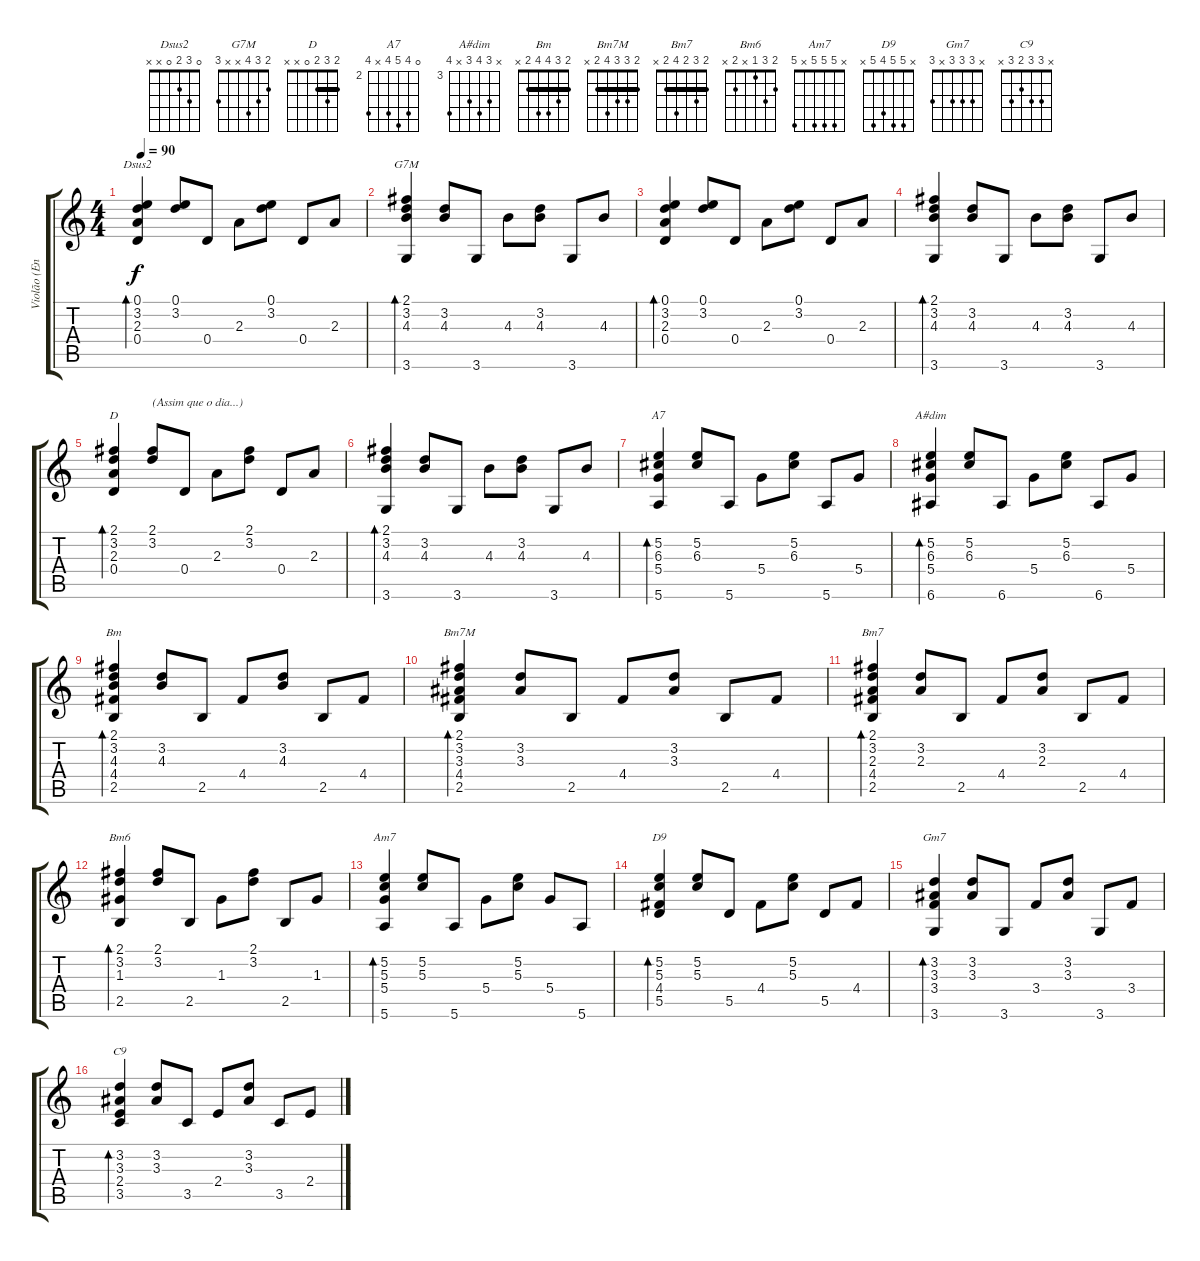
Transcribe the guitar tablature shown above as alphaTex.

\track ("Violão (Encordoamento de Aço)" "Violão (En") {instrument acousticguitarsteel bank 10}
\staff {score tabs}
\tuning (E4 B3 G3 D3 A2 E2) {hide}
\chord ("Dsus2" 0 3 2 0 x x)
\chord ("G7M" 2 3 4 x x 3)
\chord ("D" 2 3 2 0 x x) {barre 2}
\chord ("A7" 0 5 6 5 x 5) {firstfret 2}
\chord ("A#dim" x 5 6 5 x 6) {firstfret 3}
\chord ("Bm" 2 3 4 4 2 x) {barre 2}
\chord ("Bm7M" 2 3 3 4 2 x) {barre 2}
\chord ("Bm7" 2 3 2 4 2 x) {barre 2}
\chord ("Bm6" 2 3 1 x 2 x)
\chord ("Am7" x 5 5 5 x 5)
\chord ("D9" x 5 5 4 5 x)
\chord ("Gm7" x 3 3 3 x 3)
\chord ("C9" x 3 3 2 3 x)
\ts (4 4)
\tempo 90
\clef g2
\ks c
(0.1 3.2 2.3 0.4).4{bd 60 ch "Dsus2" dy f instrument acousticguitarsteel} (0.1 3.2).8 0.4.8 2.3.8 (0.1 3.2).8 0.4.8 2.3.8 |
(2.1 3.2 4.3 3.6).4{bd 60 ch "G7M"} (3.2 4.3).8 3.6.8 4.3.8 (3.2 4.3).8 3.6.8 4.3.8 |
(0.1 3.2 2.3 0.4).4{bd 60} (0.1 3.2).8 0.4.8 2.3.8 (0.1 3.2).8 0.4.8 2.3.8 |
(2.1 3.2 4.3 3.6).4{bd 60} (3.2 4.3).8 3.6.8 4.3.8 (3.2 4.3).8 3.6.8 4.3.8 |
(2.1 3.2 2.3 0.4).4{bd 60 ch "D"} (2.1 3.2).8{txt "(Assim que o dia...)"} 0.4.8 2.3.8 (2.1 3.2).8 0.4.8 2.3.8 |
(2.1 3.2 4.3 3.6).4{bd 60} (3.2 4.3).8 3.6.8 4.3.8 (3.2 4.3).8 3.6.8 4.3.8 |
(5.2 6.3 5.4 5.6).4{bd 60 ch "A7"} (5.2 6.3).8 5.6.8 5.4.8 (5.2 6.3).8 5.6.8 5.4.8 |
(5.2 6.3 5.4 6.6).4{bd 60 ch "A#dim"} (5.2 6.3).8 6.6.8 5.4.8 (5.2 6.3).8 6.6.8 5.4.8 |
(2.1 3.2 4.3 4.4 2.5).4{bd 60 ch "Bm"} (3.2 4.3).8 2.5.8 4.4.8 (3.2 4.3).8 2.5.8 4.4.8 |
(2.1 3.2 3.3 4.4 2.5).4{bd 60 ch "Bm7M"} (3.2 3.3).8 2.5.8 4.4.8 (3.2 3.3).8 2.5.8 4.4.8 |
(2.1 3.2 2.3 4.4 2.5).4{bd 60 ch "Bm7"} (3.2 2.3).8 2.5.8 4.4.8 (3.2 2.3).8 2.5.8 4.4.8 |
(2.1 3.2 1.3 2.5).4{bd 60 ch "Bm6"} (2.1 3.2).8 2.5.8 1.3.8 (2.1 3.2).8 2.5.8 1.3.8 |
(5.2 5.3 5.4 5.6).4{bd 60 ch "Am7"} (5.2 5.3).8 5.6.8 5.4.8 (5.2 5.3).8 5.4.8 5.6.8 |
(5.2 5.3 4.4 5.5).4{bd 60 ch "D9"} (5.2 5.3).8 5.5.8 4.4.8 (5.2 5.3).8 5.5.8 4.4.8 |
(3.2 3.3 3.4 3.6).4{bd 60 ch "Gm7"} (3.2 3.3).8 3.6.8 3.4.8 (3.2 3.3).8 3.6.8 3.4.8 |
(3.2 3.3 2.4 3.5).4{bd 60 ch "C9"} (3.2 3.3).8 3.5.8 2.4.8 (3.2 3.3).8 3.5.8 2.4.8
